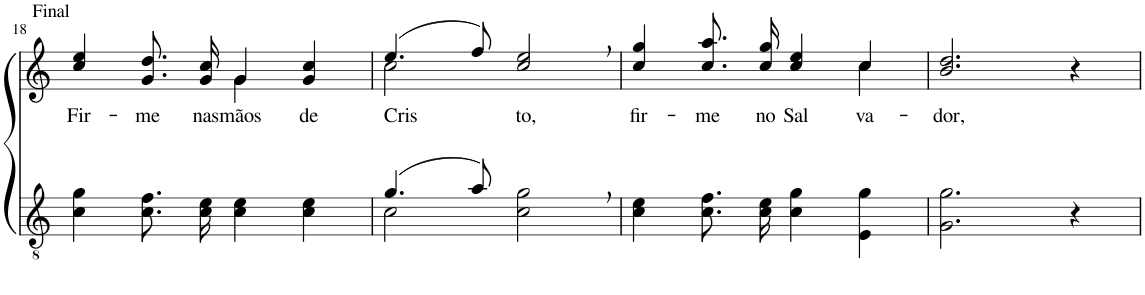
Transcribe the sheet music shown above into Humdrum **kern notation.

**kern	**kern	**text
*part2	*part1	*part1
*staff2	*staff1	*staff1
*I"Parte III e IV	*I"Parte I e II	*
!!LO:PB:g=z
*clefGv2	*clefG2	*
*Trd3c5	*Trd3c5	*
*k[]	*k[]	*
*M4/4	*M4/4	*
=18	=18	=18
!	!LO:TX:a:t=Final	!
!	!	!LO:LY:b
*	*^	*
4c\ 4g\	4cc/ 4ee/	2ryy	Fir-
!	!	!	!LO:LY:b
8.c\ 8.f\L	8.g/ 8.dd/L	.	-me
!	!	!	!LO:LY:b
16c\ 16e\Jk	16g/ 16cc/Jk	.	nas
!	!	!	!LO:LY:b
4c\ 4e\	4g/	4g\	mãos
!	!	!	!LO:LY:b
4c\ 4e\	4g/ 4cc/	4ryy	de
=19	=19	=19	=19
*^	*	*	*
!	!	!	!	!LO:LY:b
(4.g/	2c\	(4.ee/	2cc\	Cris-
8a/)	.	8ff/)	.	.
!	!	!	!	!LO:LY:b
2ryy	2c\ 2g\	2cc/, 2ee/,	2ryy	-to,
=20	=20	=20	=20	=20
!	!	!	!	!LO:LY:b
*v	*v	*	*	*
4c\ 4e\	4cc/ 4gg/	2.ryy	fir-
!	!	!	!LO:LY:b
8.c\ 8.f\L	8.cc\ 8.aa\L	.	-me
!	!	!	!LO:LY:b
16c\ 16e\Jk	16cc\ 16gg\Jk	.	no
!	!	!	!LO:LY:b
4c\ 4g\	4cc/ 4ee/	.	Sal-
!	!	!	!LO:LY:b
4E\ 4g\	4cc/	4cc\	-va-
=21	=21	=21	=21
!	!	!	!LO:LY:b
*	*v	*v	*
2.G\ 2.g\	2.b/ 2.dd/	dor,
4r	4r	.
=	=	=
*-	*-	*-
